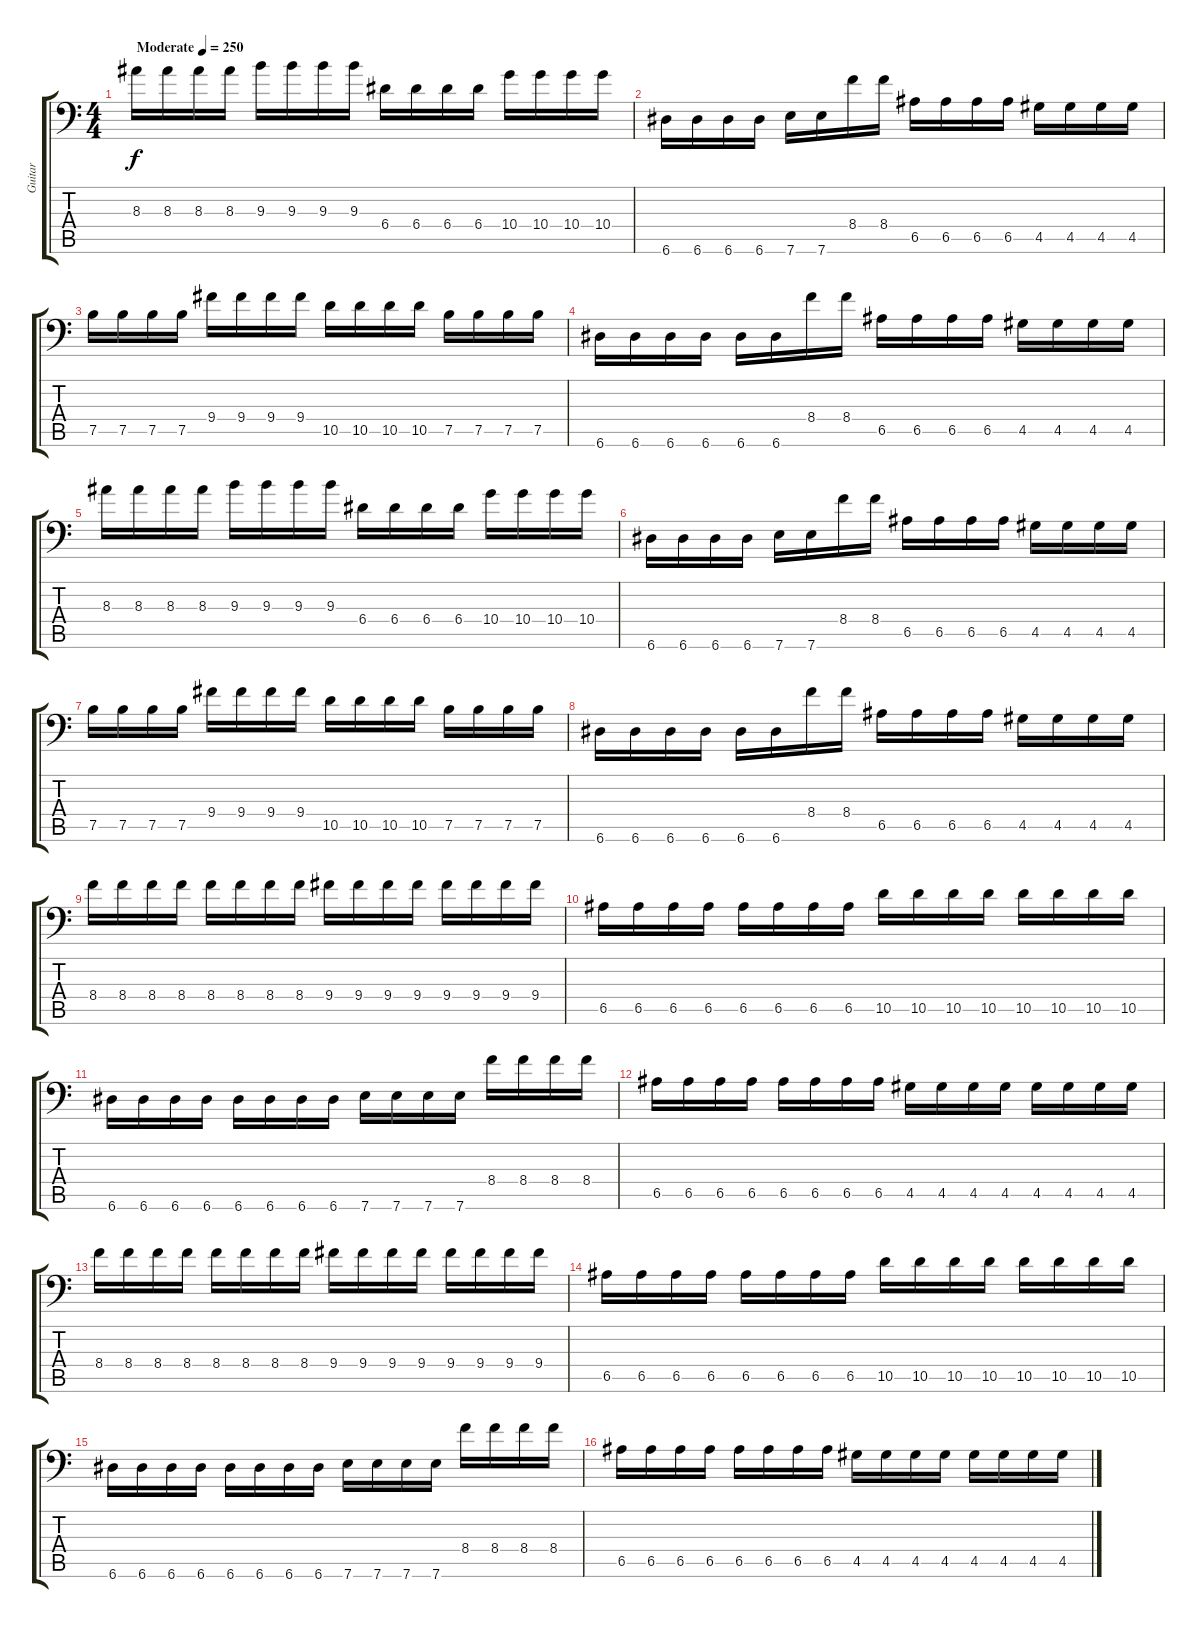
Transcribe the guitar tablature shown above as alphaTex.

\track ("Guitar" "Guitar") {instrument overdrivenguitar}
\staff {score tabs}
\tuning (A3 G3 D3 A2 E2 A1) {hide}
\ts (4 4)
\tempo (250 "Moderate")
\clef f4
\ks c
8.3.16{dy f instrument overdrivenguitar} 8.3.16 8.3.16 8.3.16 9.3.16 9.3.16 9.3.16 9.3.16 6.4.16 6.4.16 6.4.16 6.4.16 10.4.16 10.4.16 10.4.16 10.4.16 |
6.6.16 6.6.16 6.6.16 6.6.16 7.6.16 7.6.16 8.4.16 8.4.16 6.5.16 6.5.16 6.5.16 6.5.16 4.5.16 4.5.16 4.5.16 4.5.16 |
7.5.16 7.5.16 7.5.16 7.5.16 9.4.16 9.4.16 9.4.16 9.4.16 10.5.16 10.5.16 10.5.16 10.5.16 7.5.16 7.5.16 7.5.16 7.5.16 |
6.6.16 6.6.16 6.6.16 6.6.16 6.6.16 6.6.16 8.4.16 8.4.16 6.5.16 6.5.16 6.5.16 6.5.16 4.5.16 4.5.16 4.5.16 4.5.16 |
8.3.16 8.3.16 8.3.16 8.3.16 9.3.16 9.3.16 9.3.16 9.3.16 6.4.16 6.4.16 6.4.16 6.4.16 10.4.16 10.4.16 10.4.16 10.4.16 |
6.6.16 6.6.16 6.6.16 6.6.16 7.6.16 7.6.16 8.4.16 8.4.16 6.5.16 6.5.16 6.5.16 6.5.16 4.5.16 4.5.16 4.5.16 4.5.16 |
7.5.16 7.5.16 7.5.16 7.5.16 9.4.16 9.4.16 9.4.16 9.4.16 10.5.16 10.5.16 10.5.16 10.5.16 7.5.16 7.5.16 7.5.16 7.5.16 |
6.6.16 6.6.16 6.6.16 6.6.16 6.6.16 6.6.16 8.4.16 8.4.16 6.5.16 6.5.16 6.5.16 6.5.16 4.5.16 4.5.16 4.5.16 4.5.16 |
8.4.16 8.4.16 8.4.16 8.4.16 8.4.16 8.4.16 8.4.16 8.4.16 9.4.16 9.4.16 9.4.16 9.4.16 9.4.16 9.4.16 9.4.16 9.4.16 |
6.5.16 6.5.16 6.5.16 6.5.16 6.5.16 6.5.16 6.5.16 6.5.16 10.5.16 10.5.16 10.5.16 10.5.16 10.5.16 10.5.16 10.5.16 10.5.16 |
6.6.16 6.6.16 6.6.16 6.6.16 6.6.16 6.6.16 6.6.16 6.6.16 7.6.16 7.6.16 7.6.16 7.6.16 8.4.16 8.4.16 8.4.16 8.4.16 |
6.5.16 6.5.16 6.5.16 6.5.16 6.5.16 6.5.16 6.5.16 6.5.16 4.5.16 4.5.16 4.5.16 4.5.16 4.5.16 4.5.16 4.5.16 4.5.16 |
8.4.16 8.4.16 8.4.16 8.4.16 8.4.16 8.4.16 8.4.16 8.4.16 9.4.16 9.4.16 9.4.16 9.4.16 9.4.16 9.4.16 9.4.16 9.4.16 |
6.5.16 6.5.16 6.5.16 6.5.16 6.5.16 6.5.16 6.5.16 6.5.16 10.5.16 10.5.16 10.5.16 10.5.16 10.5.16 10.5.16 10.5.16 10.5.16 |
6.6.16 6.6.16 6.6.16 6.6.16 6.6.16 6.6.16 6.6.16 6.6.16 7.6.16 7.6.16 7.6.16 7.6.16 8.4.16 8.4.16 8.4.16 8.4.16 |
6.5.16 6.5.16 6.5.16 6.5.16 6.5.16 6.5.16 6.5.16 6.5.16 4.5.16 4.5.16 4.5.16 4.5.16 4.5.16 4.5.16 4.5.16 4.5.16
